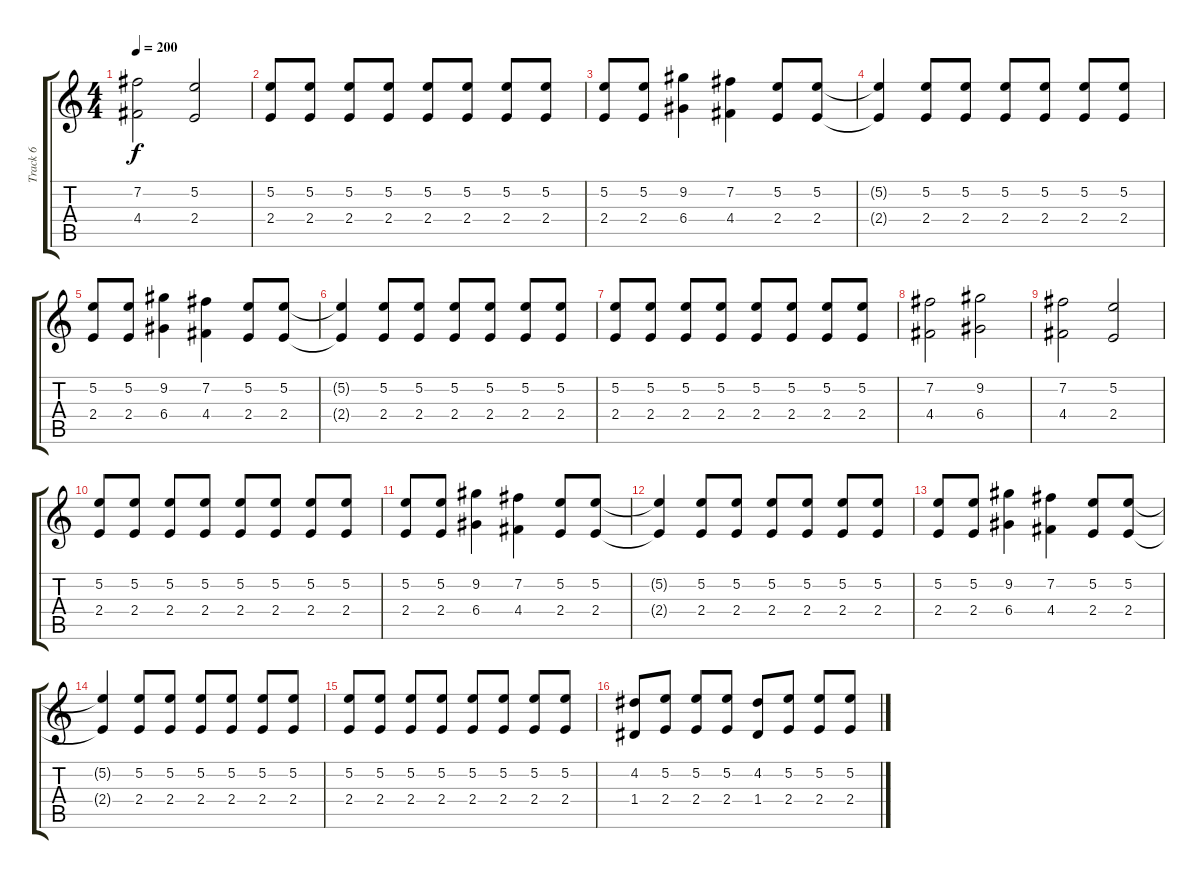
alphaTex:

\track ("Track 6" "Track 6") {instrument distortionguitar}
\staff {score tabs}
\tuning (E4 B3 G3 D3 A2 E2) {hide}
\ts (4 4)
\tempo 200
\clef g2
\ks c
(7.2 4.4).2{dy f} (5.2 2.4).2 |
(5.2 2.4).8 (5.2 2.4).8 (5.2 2.4).8 (5.2 2.4).8 (5.2 2.4).8 (5.2 2.4).8 (5.2 2.4).8 (5.2 2.4).8 |
(5.2 2.4).8 (5.2 2.4).8 (9.2 6.4).4 (7.2 4.4).4 (5.2 2.4).8 (5.2 2.4).8 |
(5.2{t} 2.4{t}).4 (5.2 2.4).8 (5.2 2.4).8 (5.2 2.4).8 (5.2 2.4).8 (5.2 2.4).8 (5.2 2.4).8 |
(5.2 2.4).8 (5.2 2.4).8 (9.2 6.4).4 (7.2 4.4).4 (5.2 2.4).8 (5.2 2.4).8 |
(5.2{t} 2.4{t}).4 (5.2 2.4).8 (5.2 2.4).8 (5.2 2.4).8 (5.2 2.4).8 (5.2 2.4).8 (5.2 2.4).8 |
(5.2 2.4).8 (5.2 2.4).8 (5.2 2.4).8 (5.2 2.4).8 (5.2 2.4).8 (5.2 2.4).8 (5.2 2.4).8 (5.2 2.4).8 |
(7.2 4.4).2 (9.2 6.4).2 |
(7.2 4.4).2 (5.2 2.4).2 |
(5.2 2.4).8 (5.2 2.4).8 (5.2 2.4).8 (5.2 2.4).8 (5.2 2.4).8 (5.2 2.4).8 (5.2 2.4).8 (5.2 2.4).8 |
(5.2 2.4).8 (5.2 2.4).8 (9.2 6.4).4 (7.2 4.4).4 (5.2 2.4).8 (5.2 2.4).8 |
(5.2{t} 2.4{t}).4 (5.2 2.4).8 (5.2 2.4).8 (5.2 2.4).8 (5.2 2.4).8 (5.2 2.4).8 (5.2 2.4).8 |
(5.2 2.4).8 (5.2 2.4).8 (9.2 6.4).4 (7.2 4.4).4 (5.2 2.4).8 (5.2 2.4).8 |
(5.2{t} 2.4{t}).4 (5.2 2.4).8 (5.2 2.4).8 (5.2 2.4).8 (5.2 2.4).8 (5.2 2.4).8 (5.2 2.4).8 |
(5.2 2.4).8 (5.2 2.4).8 (5.2 2.4).8 (5.2 2.4).8 (5.2 2.4).8 (5.2 2.4).8 (5.2 2.4).8 (5.2 2.4).8 |
(4.2 1.4).8 (5.2 2.4).8 (5.2 2.4).8 (5.2 2.4).8 (4.2 1.4).8 (5.2 2.4).8 (5.2 2.4).8 (5.2 2.4).8
